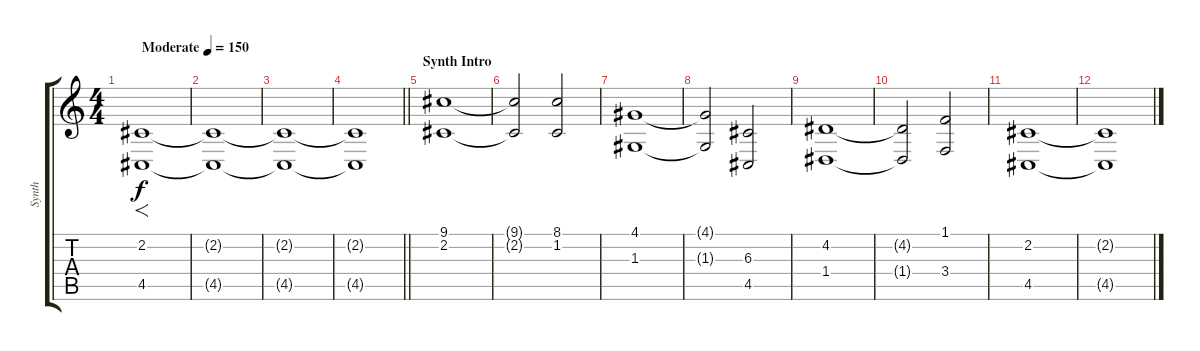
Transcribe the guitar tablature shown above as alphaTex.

\track ("Synth" "Synth") {instrument stringensemble1}
\staff {score tabs}
\tuning (E4 B3 G3 D3 A2 D2) {hide}
\ts (4 4)
\tempo (150 "Moderate")
\clef g2
\ks c
(2.2 4.5).1{f dy f instrument stringensemble1} |
(2.2{t} 4.5{t}).1 |
(2.2{t} 4.5{t}).1 |
\barLineRight lightlight
(2.2{t} 4.5{t}).1 |
\section ("" "Synth Intro")
(9.1 2.2).1 |
(9.1{t} 2.2{t}).2 (8.1 1.2).2 |
(4.1 1.3).1 |
(4.1{t} 1.3{t}).2 (6.3 4.5).2 |
(4.2 1.4).1 |
(4.2{t} 1.4{t}).2 (1.1 3.4).2 |
(2.2 4.5).1 |
(2.2{t} 4.5{t}).1
